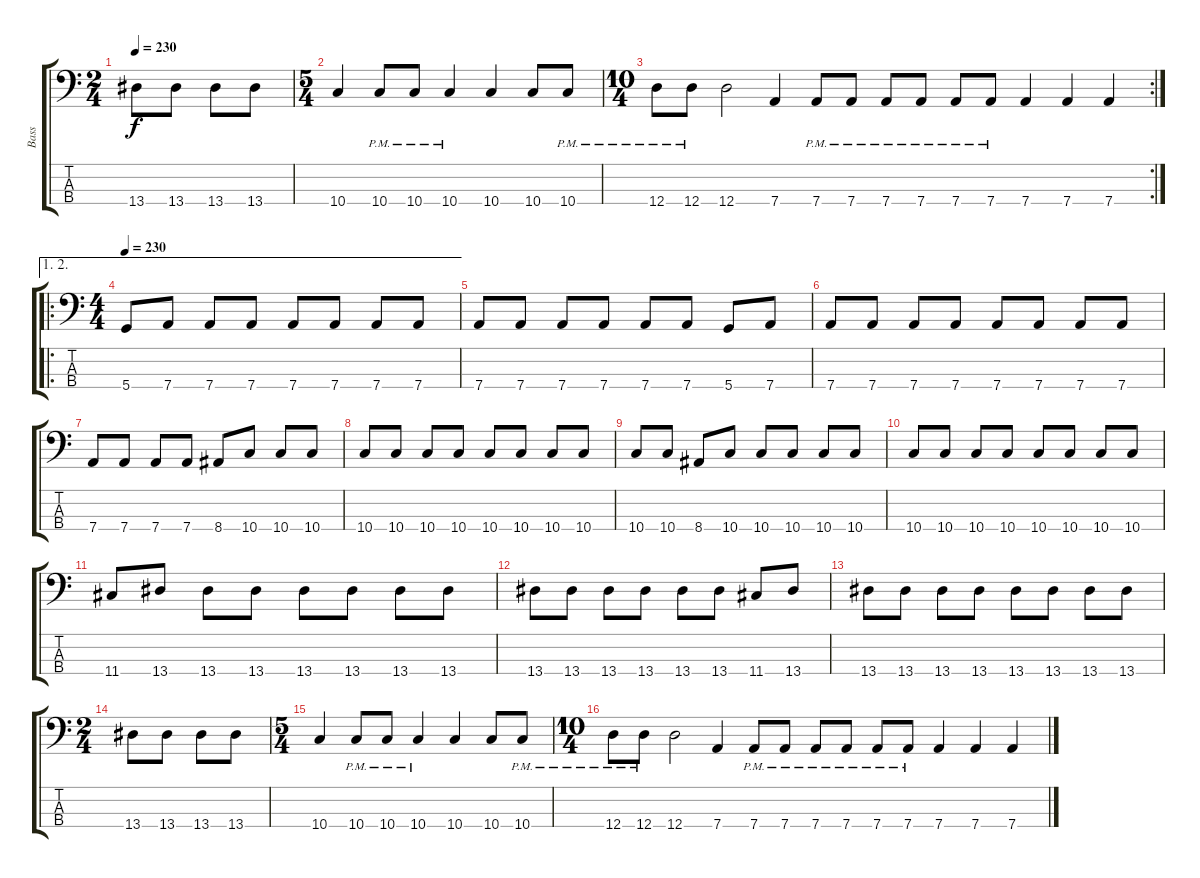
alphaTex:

\track ("Bass" "Bass") {instrument electricbasspick}
\staff {score tabs}
\tuning (G2 D2 A1 D1) {hide}
\ts (2 4)
\tempo 230
\clef f4
\ks c
13.4.8{dy f} 13.4.8 13.4.8 13.4.8 |
\ts (5 4)
10.4.4 10.4{pm}.8 10.4{pm}.8 10.4{pm}.4 10.4.4 10.4.8 10.4{pm}.8 |
\rc 2
\ts (10 4)
12.4{pm}.8 12.4{pm}.8 12.4.2 7.4.4 7.4{pm}.8 7.4{pm}.8 7.4{pm}.8 7.4{pm}.8 7.4{pm}.8 7.4{pm}.8 7.4.4 7.4.4 7.4.4 |
\ae (1 2)
\ro
\ts (4 4)
\tempo 240
\tempo 230
5.4.8 7.4.8 7.4.8 7.4.8 7.4.8 7.4.8 7.4.8 7.4.8 |
7.4.8 7.4.8 7.4.8 7.4.8 7.4.8 7.4.8 5.4.8 7.4.8 |
7.4.8 7.4.8 7.4.8 7.4.8 7.4.8 7.4.8 7.4.8 7.4.8 |
7.4.8 7.4.8 7.4.8 7.4.8 8.4.8 10.4.8 10.4.8 10.4.8 |
10.4.8 10.4.8 10.4.8 10.4.8 10.4.8 10.4.8 10.4.8 10.4.8 |
10.4.8 10.4.8 8.4.8 10.4.8 10.4.8 10.4.8 10.4.8 10.4.8 |
10.4.8 10.4.8 10.4.8 10.4.8 10.4.8 10.4.8 10.4.8 10.4.8 |
11.4.8 13.4.8 13.4.8 13.4.8 13.4.8 13.4.8 13.4.8 13.4.8 |
13.4.8 13.4.8 13.4.8 13.4.8 13.4.8 13.4.8 11.4.8 13.4.8 |
13.4.8 13.4.8 13.4.8 13.4.8 13.4.8 13.4.8 13.4.8 13.4.8 |
\ts (2 4)
13.4.8 13.4.8 13.4.8 13.4.8 |
\ts (5 4)
10.4.4 10.4{pm}.8 10.4{pm}.8 10.4{pm}.4 10.4.4 10.4.8 10.4{pm}.8 |
\ts (10 4)
12.4{pm}.8 12.4{pm}.8 12.4.2 7.4.4 7.4{pm}.8 7.4{pm}.8 7.4{pm}.8 7.4{pm}.8 7.4{pm}.8 7.4{pm}.8 7.4.4 7.4.4 7.4.4
